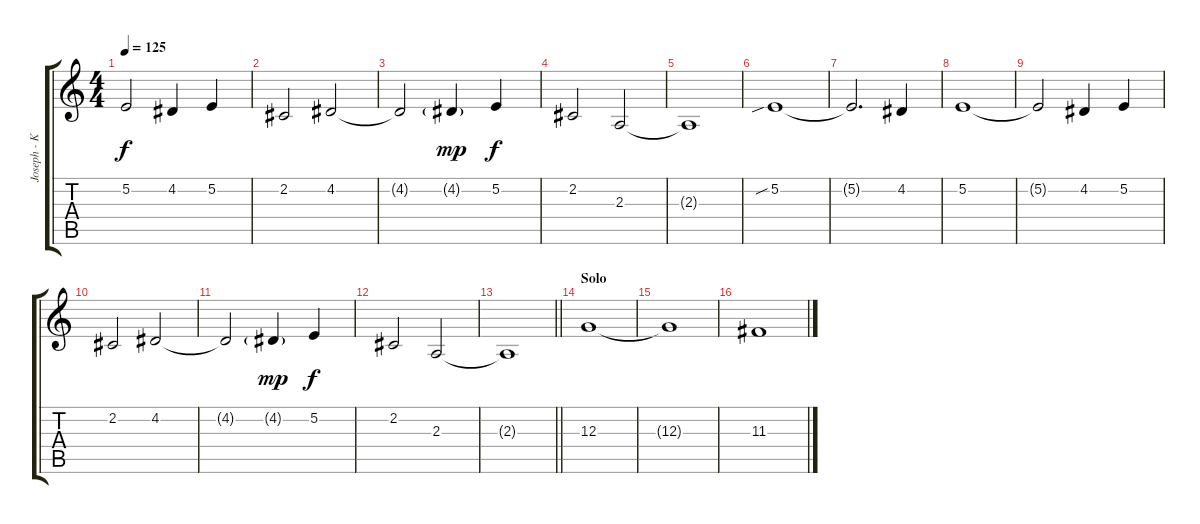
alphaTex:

\track ("Joseph - Keyboard" "Joseph - K") {instrument lead1square}
\staff {score tabs}
\tuning (E4 B3 G3 D3 A2 E2) {hide}
\ts (4 4)
\tempo 125
\clef g2
\ks c
5.2{t}.2{dy f} 4.2.4 5.2.4 |
2.2.2 4.2.2 |
4.2{t}.2 4.2{g}.4{dy mp} 5.2.4{dy f} |
2.2.2 2.3.2 |
2.3{t}.1 |
5.2{sib}.1 |
5.2{t}.2{d} 4.2.4 |
5.2.1 |
5.2{t}.2 4.2.4 5.2.4 |
2.2.2 4.2.2 |
4.2{t}.2 4.2{g}.4{dy mp} 5.2.4{dy f} |
2.2.2 2.3.2 |
\barLineRight lightlight
2.3{t}.1 |
\section ("" "Solo")
12.3.1{instrument lead8bassandlead} |
12.3{t}.1 |
11.3.1
